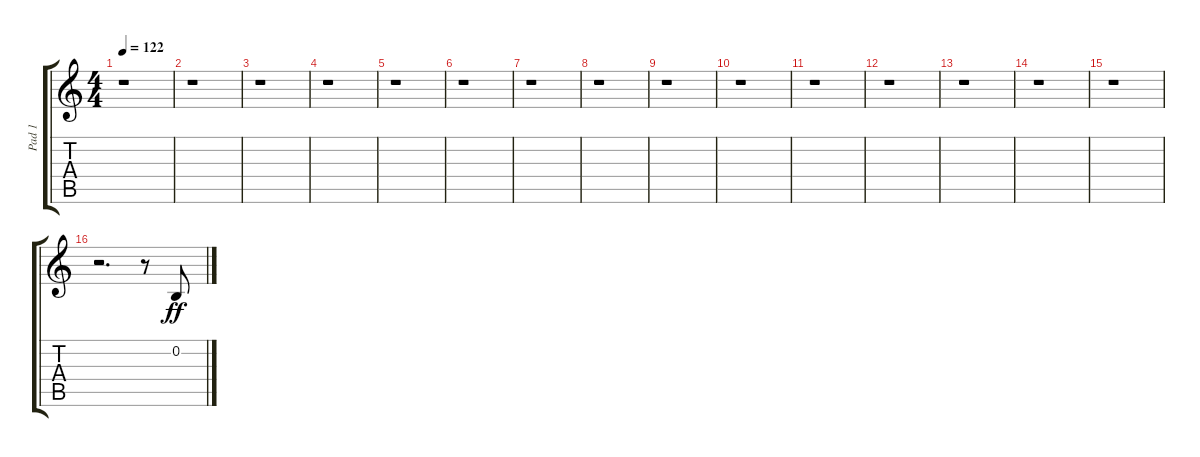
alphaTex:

\track ("Pad 1" "Pad 1") {instrument pad7halo}
\staff {score tabs}
\tuning (E4 B3 G3 D3 A2 E2) {hide}
\ts (4 4)
\tempo 122
\clef g2
\ks c
r.1{dy f} |
r.1 |
r.1 |
r.1 |
r.1 |
r.1 |
r.1 |
r.1 |
r.1 |
r.1 |
r.1 |
r.1 |
r.1 |
r.1 |
r.1 |
r.2{d} r.8 0.2.8{dy ff}
